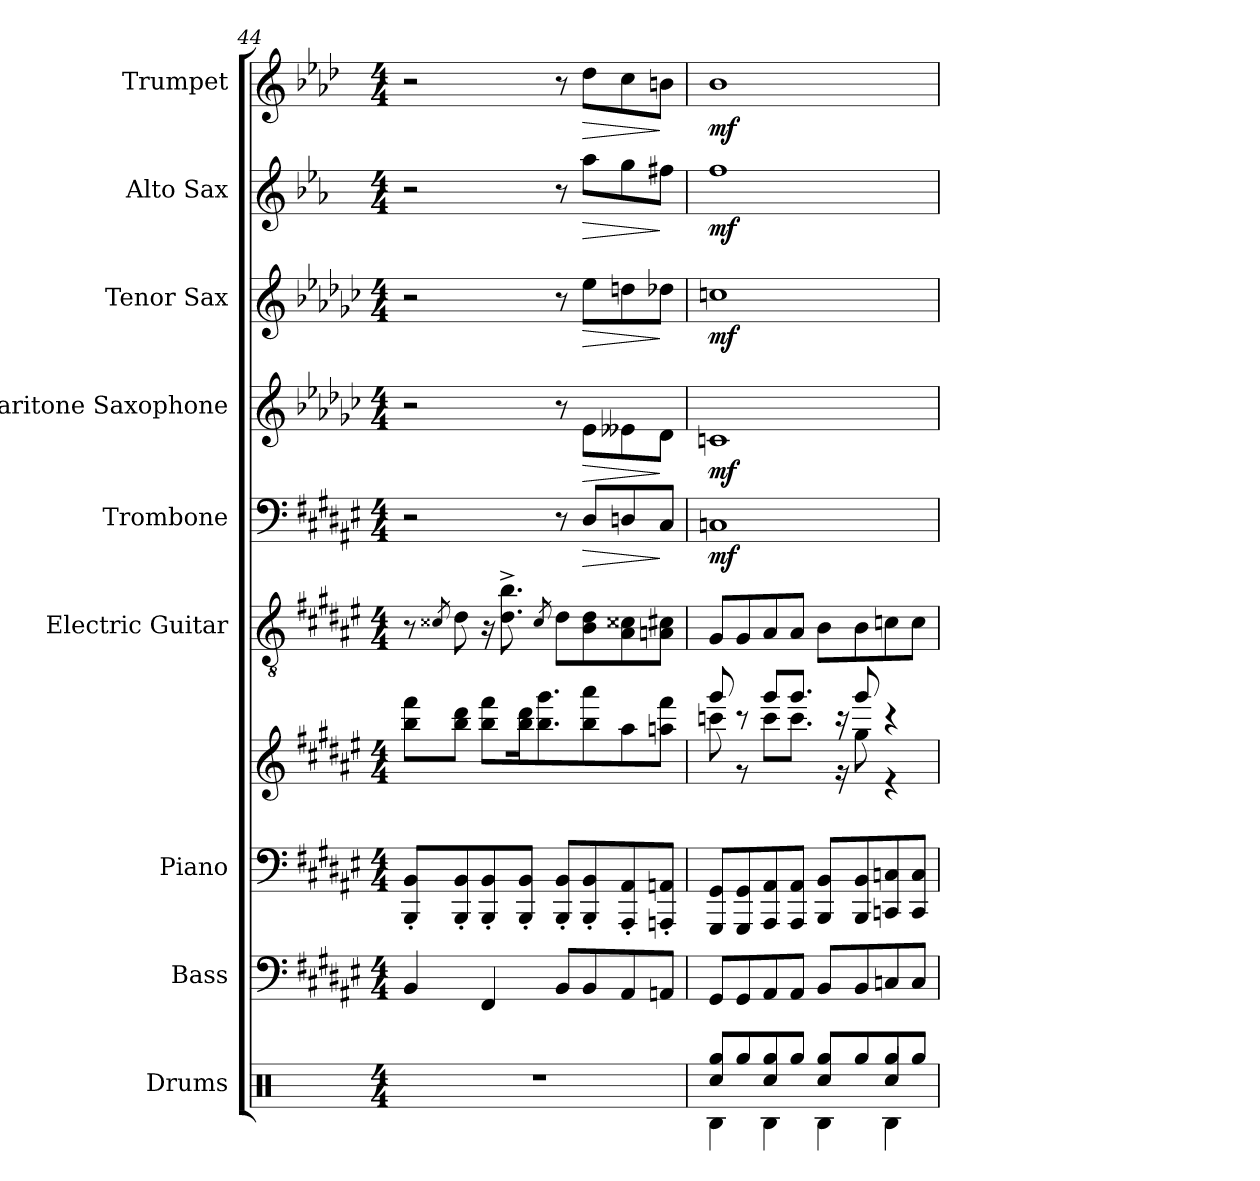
**kern	**kern	**kern	**kern	**kern	**kern	**dynam	**kern	**dynam	**kern	**dynam	**kern	**dynam	**kern	**dynam
*part9	*part8	*part7	*part7	*part6	*part5	*part5	*part4	*part4	*part3	*part3	*part2	*part2	*part1	*part1
*staff10	*staff9	*staff8	*staff7	*staff6	*staff5	*staff5	*staff4	*staff4	*staff3	*staff3	*staff2	*staff2	*staff1	*staff1
*I"Drums	*I"Bass	*I"Piano	*	*I"Electric Guitar	*I"Trombone	*	*I"Baritone Saxophone	*	*I"Tenor Sax	*	*I"Alto Sax	*	*I"Trumpet	*
*I'Drums	*I'Bass	*I'Piano	*	*I'El. Guit.	*I'Tbn.	*	*I'Bar. Sax.	*	*I'Tenor	*	*I'Alto	*	*I'Tpt.	*
*clefX	*clefF4	*clefF4	*clefG2	*clefGv2	*clefF4	*	*clefG2	*	*clefG2	*	*clefG2	*	*clefG2	*
*	*ITrd7c12	*	*	*	*	*	*ITrd12c21	*	*ITrd8c14	*	*ITrd5c9	*	*ITrd1c2	*
*k[]	*k[f#c#g#d#a#e#]	*k[f#c#g#d#a#e#]	*k[f#c#g#d#a#e#]	*k[f#c#g#d#a#e#]	*k[f#c#g#d#a#e#]	*	*k[b-e-a-d-g-c-]	*	*k[b-e-a-d-g-c-]	*	*k[b-e-a-d-g-c-]	*	*k[b-e-a-d-g-c-]	*
*M4/4	*M4/4	*M4/4	*M4/4	*M4/4	*M4/4	*	*M4/4	*	*M4/4	*	*M4/4	*	*M4/4	*
=44	=44	=44	=44	=44	=44	=44	=44	=44	=44	=44	=44	=44	=44	=44
1r	4BBB/	8BBB/' 8BB/'L	8bb\ 8fff#\L	8r	2r	.	2r	.	2r	.	2r	.	2r	.
.	.	.	.	8qc##X/	.	.	.	.	.	.	.	.	.	.
.	.	8BBB/' 8BB/'	8bb\ 8ddd#\J	8d#\	.	.	.	.	.	.	.	.	.	.
.	4FFF#/	8BBB/' 8BB/'	8bb\ 8fff#\L	16r	.	.	.	.	.	.	.	.	.	.
.	.	.	.	8.d#\^ 8.b\^	.	.	.	.	.	.	.	.	.	.
.	.	8BBB/' 8BB/'J	16bb\ 16ddd#\K	.	.	.	.	.	.	.	.	.	.	.
.	.	.	8.bb\ 8.ggg#\	.	.	.	.	.	.	.	.	.	.	.
.	.	.	.	8qc##/	.	.	.	.	.	.	.	.	.	.
.	8BBB/L	8BBB/' 8BB/'L	.	8d#\L	8r	.	8r	.	8r	.	8r	.	8r	.
!	!	!	!	!	!	!LO:HP:b	!	!LO:HP:b	!	!LO:HP:b	!	!LO:HP:b	!	!LO:HP:b
.	8BBB/	8BBB/' 8BB/'	8bb\ 8aaa#\	8B\ 8d#\	8D#/L	>	8E-\L	>	8e-\L	>	8cc-\L	>	8cc-\L	>
.	8AAA#/	8AAA#/' 8AA#/'	8aa#\	8A#\ 8c##\	8Dn/	.	8E--X\	.	8dn\	.	8b-\	.	8b-\	.
.	8AAAn/J	8AAAn/' 8AAn/'J	8aan\ 8fff#\J	8An\ 8c#X\J	8C#/J	]	8D-\J	]	8d-X\J	]	8an\J	]	8an\J	]
=45	=45	=45	=45	=45	=45	=45	=45	=45	=45	=45	=45	=45	=45	=45
*^	*	*	*^	*	*	*	*	*	*	*	*	*	*	*
*	*^	*	*	*	*	*	*	*	*	*	*	*	*	*	*	*
!	!	!	!	!	!	!	!	!	!LO:DY:b	!	!LO:DY:b	!	!LO:DY:b	!	!LO:DY:b	!	!LO:DY:b
8Rgg/L	4Rcc/	4RB\	8GGG#/L	8GGG#/ 8GG#/L	8ggg#/	8cccn\	8G#/L	1Cn	mf	1Cn	mf	1cn	mf	1a-	mf	1a-	mf
8Rgg/	.	.	8GGG#/	8GGG#/ 8GG#/	8r	8r	8G#/	.	.	.	.	.	.	.	.	.	.
8Rgg/	4Rcc/	4RB\	8AAA#/	8AAA#/ 8AA#/	8ggg#/L	8ccc\L	8A#/	.	.	.	.	.	.	.	.	.	.
8Rgg/J	.	.	8AAA#/J	8AAA#/ 8AA#/J	8.ggg#/J	8.ccc\J	8A#/J	.	.	.	.	.	.	.	.	.	.
8Rgg/L	4Rcc/	4RB\	8BBB/L	8BBB/ 8BB/L	.	.	8B\L	.	.	.	.	.	.	.	.	.	.
.	.	.	.	.	16r	16r	.	.	.	.	.	.	.	.	.	.	.
8Rgg/	.	.	8BBB/	8BBB/ 8BB/	8ggg#/	8gg#\	8B\	.	.	.	.	.	.	.	.	.	.
8Rgg/	4Rcc/	4RB\	8CCn/	8CCn/ 8Cn/	4r	4r	8cn\	.	.	.	.	.	.	.	.	.	.
8Rgg/J	.	.	8CC/J	8CC/ 8C/J	.	.	8c\J	.	.	.	.	.	.	.	.	.	.
*v	*v	*v	*	*	*v	*v	*	*	*	*	*	*	*	*	*	*	*
=	=	=	=	=	=	=	=	=	=	=	=	=	=	=
*-	*-	*-	*-	*-	*-	*-	*-	*-	*-	*-	*-	*-	*-	*-
